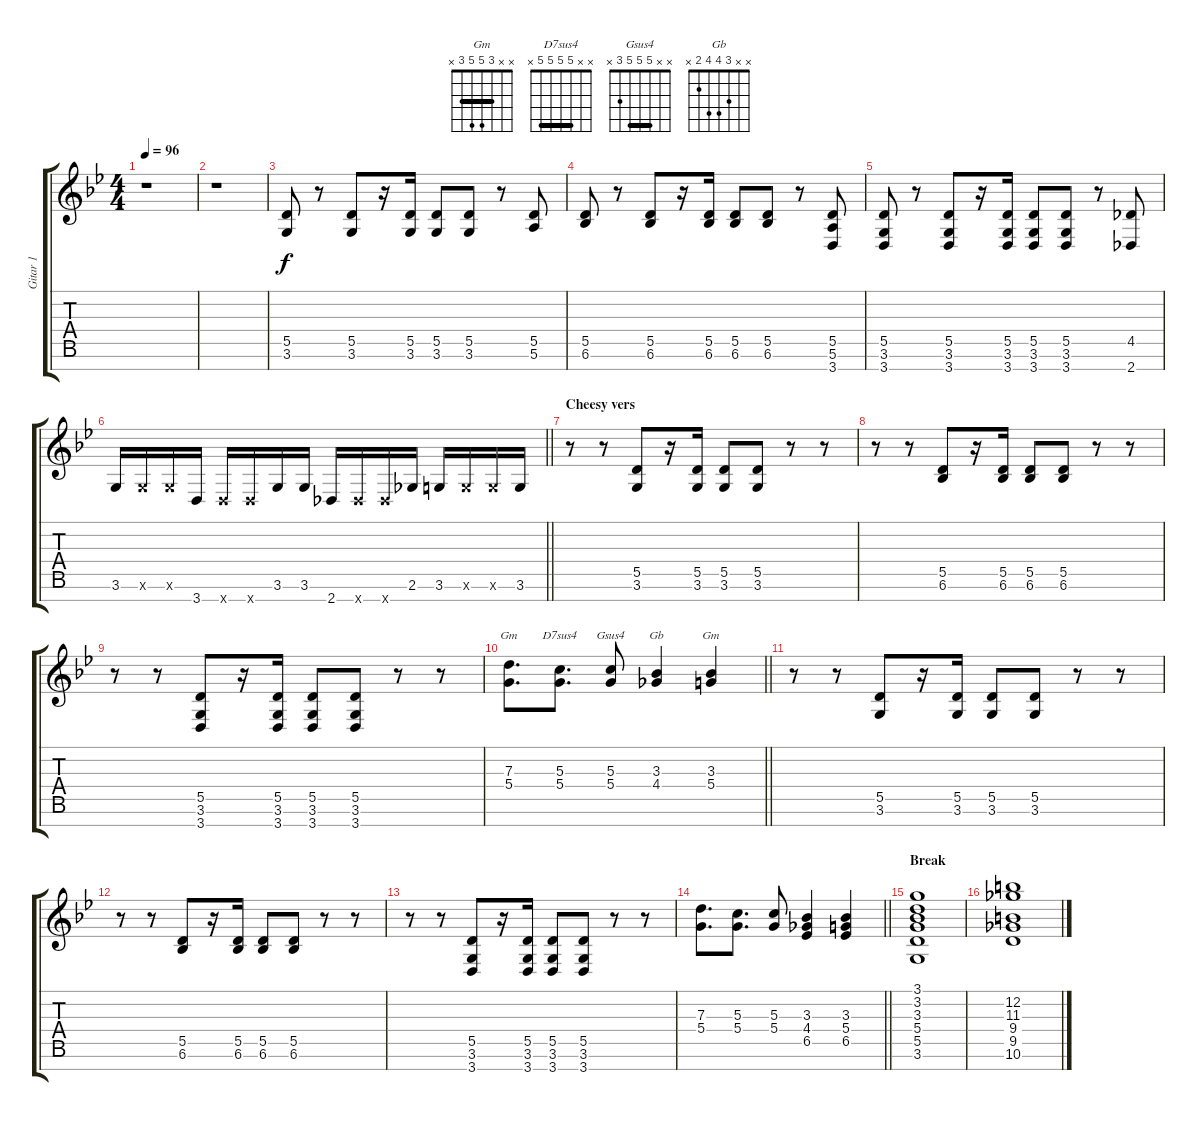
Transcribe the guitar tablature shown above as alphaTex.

\track ("Gitar 1" "Gitar 1") {instrument electricguitarmuted}
\staff {score tabs}
\tuning (E4 B3 G3 D3 A2 E2 B1) {hide}
\chord ("Gm" x x 7 5 5 6 x) {firstfret 5 barre 5}
\chord ("D7sus4" x x 5 5 5 5 x) {barre 5}
\chord ("Gsus4" x x 5 5 5 3 x) {barre 5}
\chord ("Gb" x x 3 4 4 2 x)
\chord ("Gm" x x 3 5 5 3 x) {barre 3}
\ts (4 4)
\tempo 96
\clef g2
\ks gminor
r.1{dy f} |
r.1 |
(5.5 3.6).8{volume 13 instrument distortionguitar} r.8 (5.5 3.6).8 r.16 (5.5 3.6).16 (5.5 3.6).8 (5.5 3.6).8 r.8 (5.5 5.6).8 |
(5.5 6.6).8 r.8 (5.5 6.6).8 r.16 (5.5 6.6).16 (5.5 6.6).8 (5.5 6.6).8 r.8 (5.5 5.6 3.7).8 |
(5.5 3.6 3.7).8 r.8 (5.5 3.6 3.7).8 r.16 (5.5 3.6 3.7).16 (5.5 3.6 3.7).8 (5.5 3.6 3.7).8 r.8 (4.5 2.7).8 |
\barLineRight lightlight
3.6.16 3.6{x}.16 3.6{x}.16 3.7.16 3.7{x}.16 3.7{x}.16 3.6.16 3.6.16 2.7.16 2.7{x}.16 2.7{x}.16 2.6.16 3.6.16 3.6{x}.16 3.6{x}.16 3.6.16 |
\section ("" "Cheesy vers")
r.8 r.8 (5.5 3.6).8 r.16 (5.5 3.6).16 (5.5 3.6).8 (5.5 3.6).8 r.8 r.8 |
r.8 r.8 (5.5 6.6).8 r.16 (5.5 6.6).16 (5.5 6.6).8 (5.5 6.6).8 r.8 r.8 |
r.8 r.8 (5.5 3.6 3.7).8 r.16 (5.5 3.6 3.7).16 (5.5 3.6 3.7).8 (5.5 3.6 3.7).8 r.8 r.8 |
\barLineRight lightlight
(7.3 5.4).8{d ch "Gm"} (5.3 5.4).8{d ch "D7sus4"} (5.3 5.4).8{ch "Gsus4"} (3.3 4.4).4{ch "Gb"} (3.3 5.4).4{ch "Gm"} |
r.8 r.8 (5.5 3.6).8 r.16 (5.5 3.6).16 (5.5 3.6).8 (5.5 3.6).8 r.8 r.8 |
r.8 r.8 (5.5 6.6).8 r.16 (5.5 6.6).16 (5.5 6.6).8 (5.5 6.6).8 r.8 r.8 |
r.8 r.8 (5.5 3.6 3.7).8 r.16 (5.5 3.6 3.7).16 (5.5 3.6 3.7).8 (5.5 3.6 3.7).8 r.8 r.8 |
\barLineRight lightlight
(7.3 5.4).8{d} (5.3 5.4).8{d} (5.3 5.4).8 (3.3 4.4 6.5).4 (3.3 5.4 6.5).4 |
\section ("" "Break")
(3.1 3.2 3.3 5.4 5.5 3.6).1 |
(12.2 11.3 9.4 9.5 10.6).1
